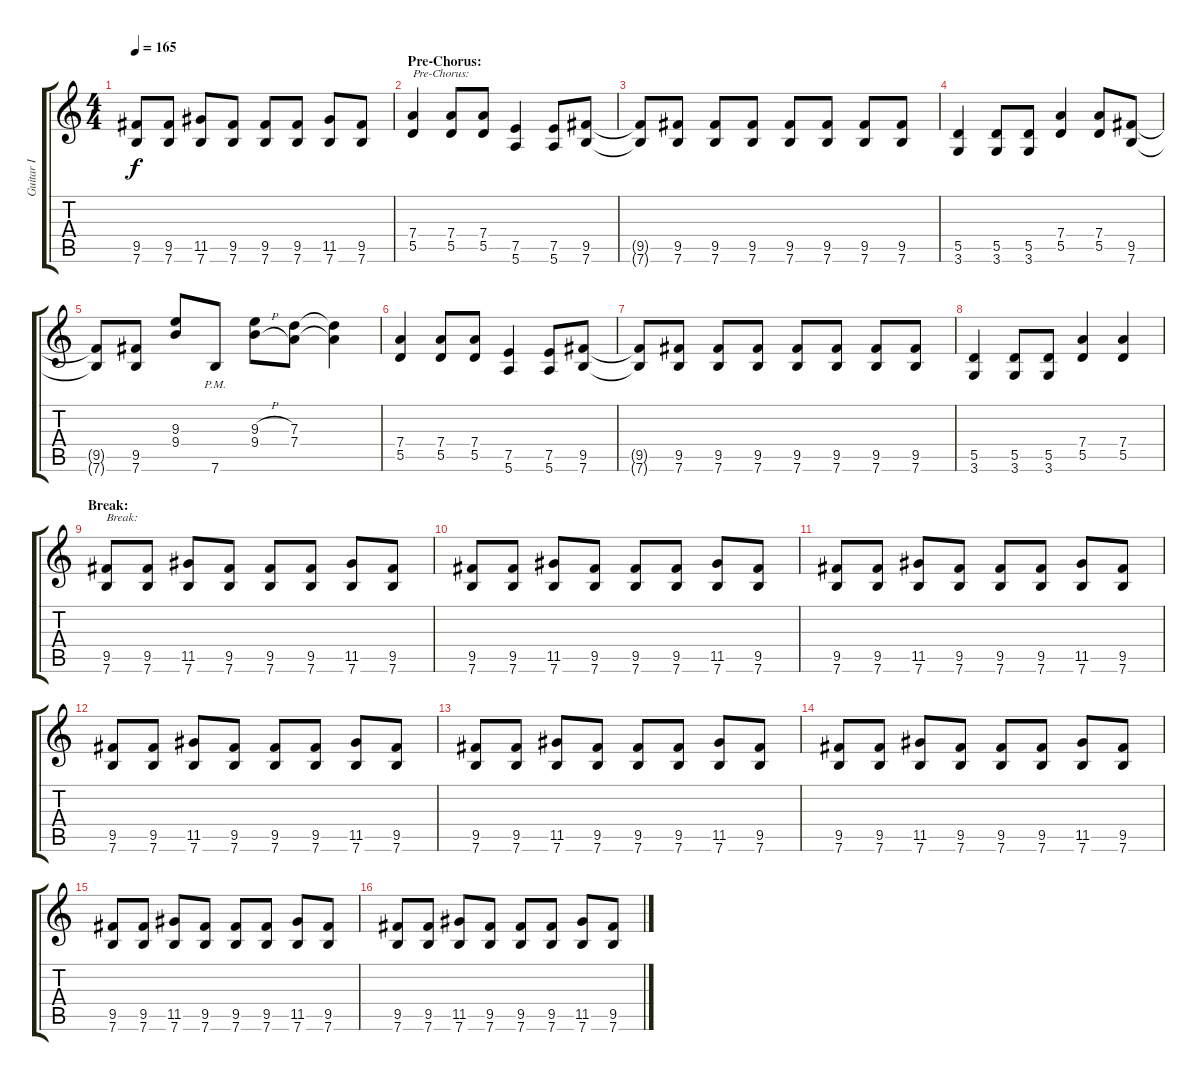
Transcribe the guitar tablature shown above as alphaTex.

\track ("Guitar I" "Guitar I") {instrument distortionguitar}
\staff {score tabs}
\tuning (E4 B3 G3 D3 A2 E2) {hide}
\ts (4 4)
\tempo 165
\clef g2
\ks c
(9.5 7.6).8{dy f} (9.5 7.6).8 (11.5 7.6).8 (9.5 7.6).8 (9.5 7.6).8 (9.5 7.6).8 (11.5 7.6).8 (9.5 7.6).8 |
\section ("" "Pre-Chorus:")
(7.4 5.5).4{txt "Pre-Chorus:"} (7.4 5.5).8 (7.4 5.5).8 (7.5 5.6).4 (7.5 5.6).8 (9.5 7.6).8 |
(9.5{t} 7.6{t}).8 (9.5 7.6).8 (9.5 7.6).8 (9.5 7.6).8 (9.5 7.6).8 (9.5 7.6).8 (9.5 7.6).8 (9.5 7.6).8 |
(5.5 3.6).4 (5.5 3.6).8 (5.5 3.6).8 (7.4 5.5).4 (7.4 5.5).8 (9.5 7.6).8 |
(9.5{t} 7.6{t}).8 (9.5 7.6).8 (9.3 9.4).8 7.6{pm}.8 (9.3{h} 9.4{h}).8 (7.3 7.4).8 (7.3{t} 7.4{t}).4 |
(7.4 5.5).4 (7.4 5.5).8 (7.4 5.5).8 (7.5 5.6).4 (7.5 5.6).8 (9.5 7.6).8 |
(9.5{t} 7.6{t}).8 (9.5 7.6).8 (9.5 7.6).8 (9.5 7.6).8 (9.5 7.6).8 (9.5 7.6).8 (9.5 7.6).8 (9.5 7.6).8 |
(5.5 3.6).4 (5.5 3.6).8 (5.5 3.6).8 (7.4 5.5).4 (7.4 5.5).4 |
\section ("" "Break:")
(9.5 7.6).8{txt "Break:"} (9.5 7.6).8 (11.5 7.6).8 (9.5 7.6).8 (9.5 7.6).8 (9.5 7.6).8 (11.5 7.6).8 (9.5 7.6).8 |
(9.5 7.6).8 (9.5 7.6).8 (11.5 7.6).8 (9.5 7.6).8 (9.5 7.6).8 (9.5 7.6).8 (11.5 7.6).8 (9.5 7.6).8 |
(9.5 7.6).8 (9.5 7.6).8 (11.5 7.6).8 (9.5 7.6).8 (9.5 7.6).8 (9.5 7.6).8 (11.5 7.6).8 (9.5 7.6).8 |
(9.5 7.6).8 (9.5 7.6).8 (11.5 7.6).8 (9.5 7.6).8 (9.5 7.6).8 (9.5 7.6).8 (11.5 7.6).8 (9.5 7.6).8 |
(9.5 7.6).8 (9.5 7.6).8 (11.5 7.6).8 (9.5 7.6).8 (9.5 7.6).8 (9.5 7.6).8 (11.5 7.6).8 (9.5 7.6).8 |
(9.5 7.6).8 (9.5 7.6).8 (11.5 7.6).8 (9.5 7.6).8 (9.5 7.6).8 (9.5 7.6).8 (11.5 7.6).8 (9.5 7.6).8 |
(9.5 7.6).8 (9.5 7.6).8 (11.5 7.6).8 (9.5 7.6).8 (9.5 7.6).8 (9.5 7.6).8 (11.5 7.6).8 (9.5 7.6).8 |
(9.5 7.6).8 (9.5 7.6).8 (11.5 7.6).8 (9.5 7.6).8 (9.5 7.6).8 (9.5 7.6).8 (11.5 7.6).8 (9.5 7.6).8
